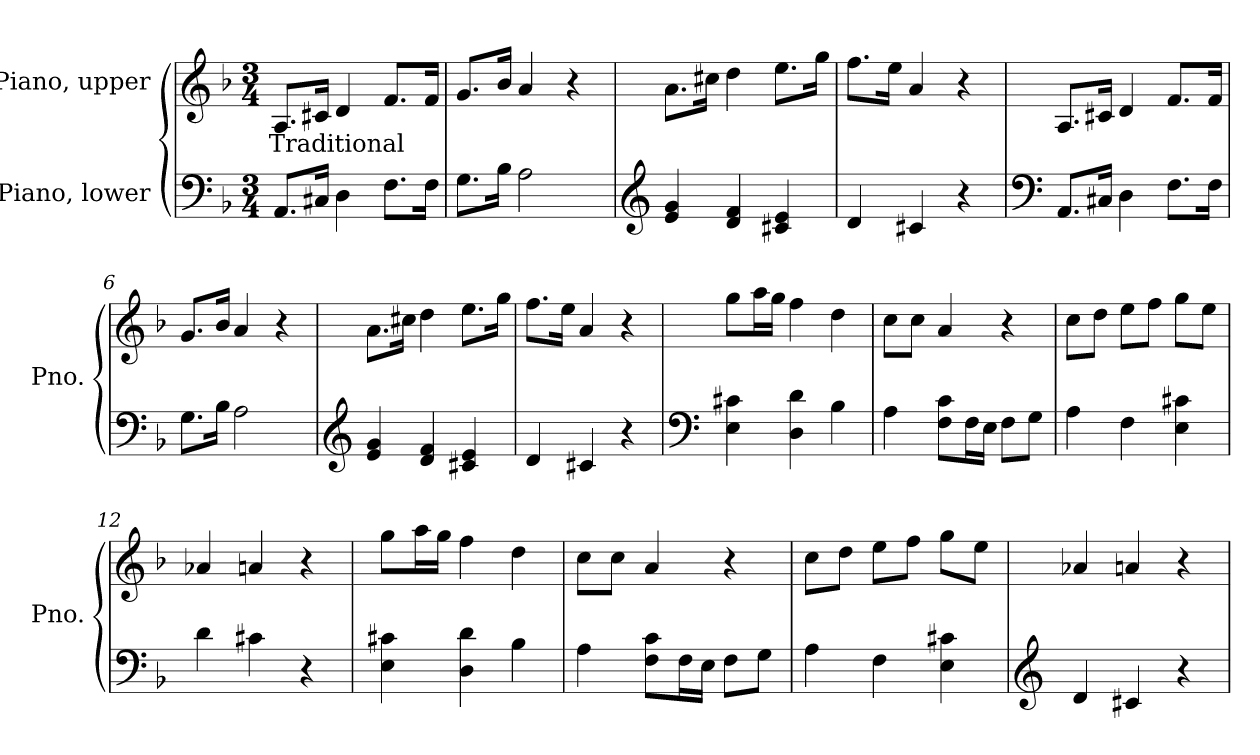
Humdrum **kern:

**kern	**kern	**text
*part2	*part1	*part1
*staff2	*staff1	*staff1
*I"Piano, lower	*I"Piano, upper	*
*I'Pno.	*I'Pno.	*
*clefF4	*clefG2	*
*k[b-]	*k[b-]	*
*M3/4	*M3/4	*
*MM100	*MM100	*
=1	=1	=1
!	!	!LO:LY:b
8.AA/L	8.A/L	Traditional
16C#X/Jk	16c#X/Jk	.
4D\	4d/	.
8.F\L	8.f/L	.
16F\Jk	16f/Jk	.
=2	=2	=2
8.G\L	8.g/L	.
16B-\Jk	16b-/Jk	.
2A\	4a/	.
.	4r	.
=3	=3	=3
*clefG2	*	*
4e/ 4g/	8.a\L	.
.	16cc#X\Jk	.
4d/ 4f/	4dd\	.
4c#X/ 4e/	8.ee\L	.
.	16gg\Jk	.
=4	=4	=4
4d/	8.ff\L	.
.	16ee\Jk	.
4c#X/	4a/	.
4r	4r	.
!!LO:LB:g=z
=5	=5	=5
*clefF4	*	*
8.AA/L	8.A/L	.
16C#X/Jk	16c#X/Jk	.
4D\	4d/	.
8.F\L	8.f/L	.
16F\Jk	16f/Jk	.
=6	=6	=6
8.G\L	8.g/L	.
16B-\Jk	16b-/Jk	.
2A\	4a/	.
.	4r	.
=7	=7	=7
*clefG2	*	*
4e/ 4g/	8.a\L	.
.	16cc#X\Jk	.
4d/ 4f/	4dd\	.
4c#X/ 4e/	8.ee\L	.
.	16gg\Jk	.
=8	=8	=8
4d/	8.ff\L	.
.	16ee\Jk	.
4c#X/	4a/	.
4r	4r	.
=9	=9	=9
*clefF4	*	*
4E\ 4c#X\	8gg\L	.
.	16aa\L	.
.	16gg\JJ	.
4D\ 4d\	4ff\	.
4B-\	4dd\	.
!!LO:LB:g=z
=10	=10	=10
4A\	8cc\L	.
.	8cc\J	.
8F\ 8c\L	4a/	.
16F\L	.	.
16E\JJ	.	.
8F\L	4r	.
8G\J	.	.
=11	=11	=11
4A\	8cc\L	.
.	8dd\J	.
4F\	8ee\L	.
.	8ff\J	.
4E\ 4c#X\	8gg\L	.
.	8ee\J	.
=12	=12	=12
4d\	4a-X/	.
4c#X\	4an/	.
4r	4r	.
=13	=13	=13
4E\ 4c#X\	8gg\L	.
.	16aa\L	.
.	16gg\JJ	.
4D\ 4d\	4ff\	.
4B-\	4dd\	.
=14	=14	=14
4A\	8cc\L	.
.	8cc\J	.
8F\ 8c\L	4a/	.
16F\L	.	.
16E\JJ	.	.
8F\L	4r	.
8G\J	.	.
=15	=15	=15
4A\	8cc\L	.
.	8dd\J	.
4F\	8ee\L	.
.	8ff\J	.
4E\ 4c#X\	8gg\L	.
.	8ee\J	.
!!LO:LB:g=z
=16	=16	=16
*clefG2	*	*
4d/	4a-X/	.
4c#X/	4an/	.
4r	4r	.
=	=	=
*-	*-	*-
